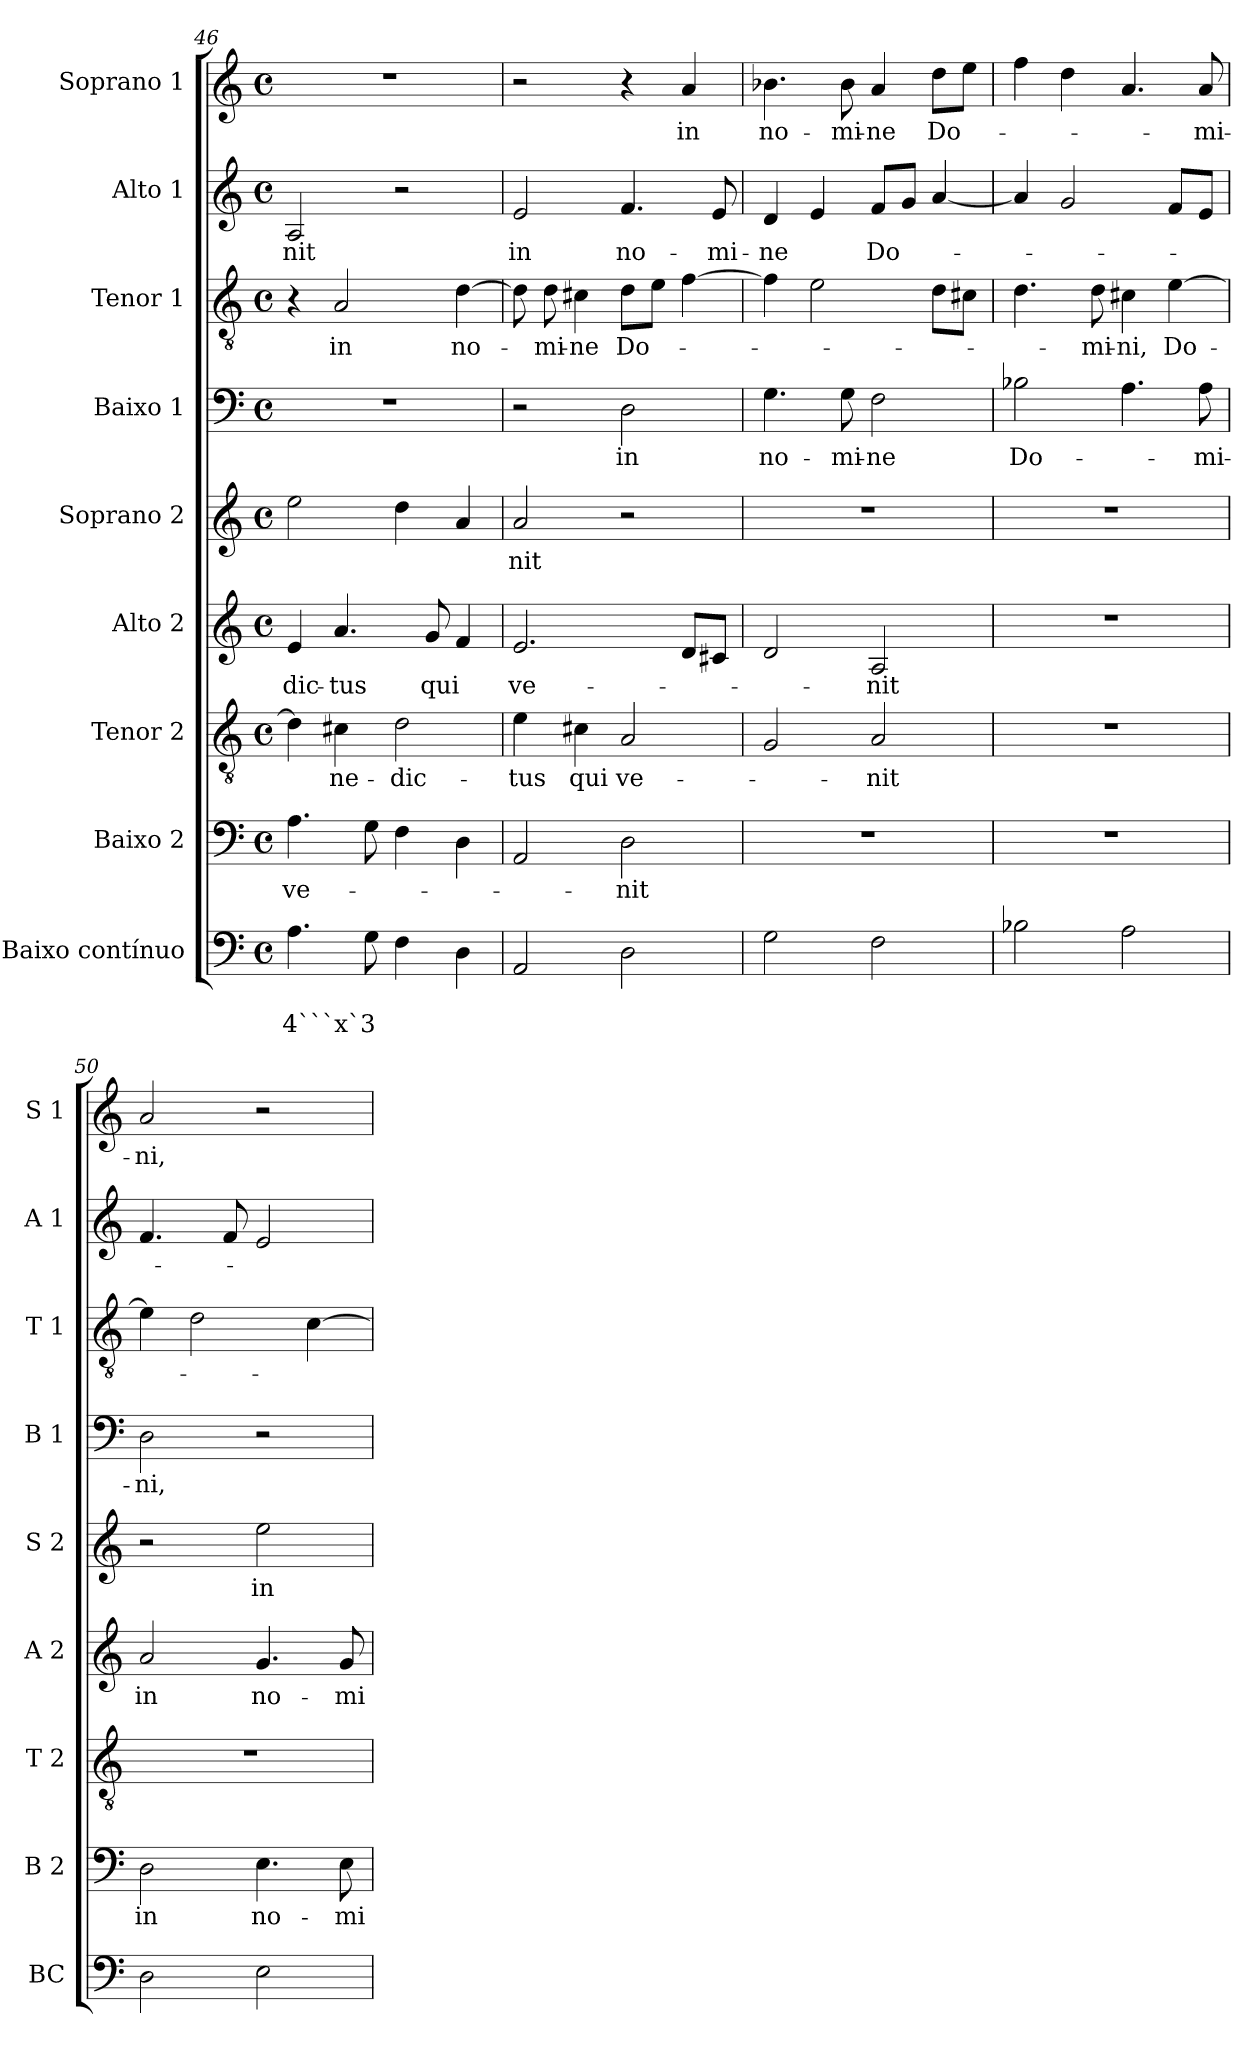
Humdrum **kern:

**kern	**text	**text	**kern	**text	**kern	**text	**kern	**text	**kern	**text	**kern	**text	**kern	**text	**kern	**text	**kern	**text
*part9	*part9	*part9	*part8	*part8	*part7	*part7	*part6	*part6	*part5	*part5	*part4	*part4	*part3	*part3	*part2	*part2	*part1	*part1
*staff9	*staff9	*staff9	*staff8	*staff8	*staff7	*staff7	*staff6	*staff6	*staff5	*staff5	*staff4	*staff4	*staff3	*staff3	*staff2	*staff2	*staff1	*staff1
*I"Baixo contínuo	*	*	*I"Baixo 2	*	*I"Tenor 2	*	*I"Alto 2	*	*I"Soprano 2	*	*I"Baixo 1	*	*I"Tenor 1	*	*I"Alto 1	*	*I"Soprano 1	*
*I'BC	*	*	*I'B 2	*	*I'T 2	*	*I'A 2	*	*I'S 2	*	*I'B 1	*	*I'T 1	*	*I'A 1	*	*I'S 1	*
*clefF4	*	*	*clefF4	*	*clefGv2	*	*clefG2	*	*clefG2	*	*clefF4	*	*clefGv2	*	*clefG2	*	*clefG2	*
*k[]	*	*	*k[]	*	*k[]	*	*k[]	*	*k[]	*	*k[]	*	*k[]	*	*k[]	*	*k[]	*
*C:	*	*	*C:	*	*C:	*	*C:	*	*C:	*	*C:	*	*C:	*	*C:	*	*C:	*
*M4/4	*	*	*M4/4	*	*M4/4	*	*M4/4	*	*M4/4	*	*M4/4	*	*M4/4	*	*M4/4	*	*M4/4	*
*met(c)	*	*	*met(c)	*	*met(c)	*	*met(c)	*	*met(c)	*	*met(c)	*	*met(c)	*	*met(c)	*	*met(c)	*
=46	=46	=46	=46	=46	=46	=46	=46	=46	=46	=46	=46	=46	=46	=46	=46	=46	=46	=46
!	!	!LO:LY:b	!	!LO:LY:b	!	!	!	!LO:LY:b	!	!	!	!	!	!	!	!LO:LY:b	!	!
4.A\	.	4```x`3	4.A\	ve-	4d\]	.	4e/	-dic-	2ee\	.	1r	.	4r	.	2A/	-nit	1r	.
!	!	!	!	!	!	!LO:LY:b	!	!LO:LY:b	!	!	!	!	!	!LO:LY:b	!	!	!	!
.	.	.	.	.	4c#X\	-ne-	4.a/	-tus	.	.	.	.	2A/	in	.	.	.	.
8G\	.	.	8G\	.	.	.	.	.	.	.	.	.	.	.	.	.	.	.
!	!	!	!	!	!	!LO:LY:b	!	!	!	!	!	!	!	!	!	!	!	!
4F\	.	.	4F\	.	2d\	-dic-	.	.	4dd\	.	.	.	.	.	2r	.	.	.
!	!	!	!	!	!	!	!	!LO:LY:b	!	!	!	!	!	!	!	!	!	!
.	.	.	.	.	.	.	8g/	qui	.	.	.	.	.	.	.	.	.	.
!	!	!	!	!	!	!	!	!	!	!	!	!	!	!LO:LY:b	!	!	!	!
4D\	.	.	4D\	.	.	.	4f/	.	4a/	.	.	.	[4d\	no-	.	.	.	.
!!LO:PB:g=z
=47	=47	=47	=47	=47	=47	=47	=47	=47	=47	=47	=47	=47	=47	=47	=47	=47	=47	=47
*^	*	*	*	*	*	*	*	*	*	*	*	*	*	*	*	*	*	*
!	!	!	!	!	!	!	!LO:LY:b	!	!LO:LY:b	!	!LO:LY:b	!	!	!	!	!	!LO:LY:b	!	!
2AA/	4ryy	.	.	2AA/	.	4e\	-tus	2.e/	ve-	2a/	-nit	2r	.	8d\]	.	2e/	in	2r	.
!	!	!	!	!	!	!	!	!	!	!	!	!	!	!	!LO:LY:b	!	!	!	!
.	.	.	.	.	.	.	.	.	.	.	.	.	.	8d\	-mi-	.	.	.	.
!	!	!	!	!	!	!	!LO:LY:b	!	!	!	!	!	!	!	!LO:LY:b	!	!	!	!
.	4ryy	.	.	.	.	4c#X\	qui	.	.	.	.	.	.	4c#X\	-ne	.	.	.	.
!	!	!	!	!	!LO:LY:b	!	!LO:LY:b	!	!	!	!	!	!LO:LY:b	!	!LO:LY:b	!	!LO:LY:b	!	!
2D\	4ryy	.	.	2D\	-nit	2A/	ve-	.	.	2r	.	2D\	in	8d\L	Do-	4.f/	no-	4r	.
.	.	.	.	.	.	.	.	.	.	.	.	.	.	8e\J	.	.	.	.	.
!	!	!	!	!	!	!	!	!	!	!	!	!	!	!	!	!	!	!	!LO:LY:b
.	4ryy	.	.	.	.	.	.	8d/L	.	.	.	.	.	[4f\	.	.	.	4a/	in
!	!	!	!	!	!	!	!	!	!	!	!	!	!	!	!	!	!LO:LY:b	!	!
.	.	.	.	.	.	.	.	8c#X/J	.	.	.	.	.	.	.	8e/	-mi-	.	.
=48	=48	=48	=48	=48	=48	=48	=48	=48	=48	=48	=48	=48	=48	=48	=48	=48	=48	=48	=48
!	!	!	!	!	!	!	!	!	!	!	!	!	!LO:LY:b	!	!	!	!LO:LY:b	!	!LO:LY:b
2G\	4ryy	.	.	1r	.	2G/	.	2d/	.	1r	.	4.G\	no-	4f\]	.	4d/	-ne	4.b-X\	no-
.	4ryy	.	.	.	.	.	.	.	.	.	.	.	.	2e\	.	4e/	.	.	.
!	!	!	!	!	!	!	!	!	!	!	!	!	!LO:LY:b	!	!	!	!	!	!LO:LY:b
.	.	.	.	.	.	.	.	.	.	.	.	8G\	-mi-	.	.	.	.	8b-\	-mi-
!	!	!	!	!	!	!	!LO:LY:b	!	!LO:LY:b	!	!	!	!LO:LY:b	!	!	!	!LO:LY:b	!	!LO:LY:b
2F\	4ryy	.	.	.	.	2A/	-nit	2A/	-nit	.	.	2F\	-ne	.	.	8f/L	Do-	4a/	-ne
.	.	.	.	.	.	.	.	.	.	.	.	.	.	.	.	8g/J	.	.	.
!	!	!	!	!	!	!	!	!	!	!	!	!	!	!	!	!	!	!	!LO:LY:b
.	4ryy	.	.	.	.	.	.	.	.	.	.	.	.	8d\L	.	[4a/	.	8dd\L	Do-
.	.	.	.	.	.	.	.	.	.	.	.	.	.	8c#X\J	.	.	.	8ee\J	.
=49	=49	=49	=49	=49	=49	=49	=49	=49	=49	=49	=49	=49	=49	=49	=49	=49	=49	=49	=49
!	!	!	!	!	!	!	!	!	!	!	!	!	!LO:LY:b	!	!	!	!	!	!
2B-X\	4ryy	.	.	1r	.	1r	.	1r	.	1r	.	2B-X\	Do-	4.d\	.	4a/]	.	4ff\	.
.	4ryy	.	.	.	.	.	.	.	.	.	.	.	.	.	.	2g/	.	4dd\	.
!	!	!	!	!	!	!	!	!	!	!	!	!	!	!	!LO:LY:b	!	!	!	!
.	.	.	.	.	.	.	.	.	.	.	.	.	.	8d\	-mi-	.	.	.	.
!	!	!	!	!	!	!	!	!	!	!	!	!	!	!	!LO:LY:b	!	!	!	!
2A\	4ryy	.	.	.	.	.	.	.	.	.	.	4.A\	.	4c#X\	-ni,	.	.	4.a/	.
!	!	!	!	!	!	!	!	!	!	!	!	!	!	!	!LO:LY:b	!	!	!	!
.	4ryy	.	.	.	.	.	.	.	.	.	.	.	.	[4e\	Do-	8f/L	.	.	.
!	!	!	!	!	!	!	!	!	!	!	!	!	!LO:LY:b	!	!	!	!	!	!LO:LY:b
.	.	.	.	.	.	.	.	.	.	.	.	8A\	-mi-	.	.	8e/J	.	8a/	-mi-
=50	=50	=50	=50	=50	=50	=50	=50	=50	=50	=50	=50	=50	=50	=50	=50	=50	=50	=50	=50
!	!	!	!	!	!LO:LY:b	!	!	!	!LO:LY:b	!	!	!	!LO:LY:b	!	!	!	!	!	!LO:LY:b
2D\	4ryy	.	.	2D\	in	1r	.	2a/	in	2r	.	2D\	-ni,	4e\]	.	4.f/	.	2a/	-ni,
.	4ryy	.	.	.	.	.	.	.	.	.	.	.	.	2d\	.	.	.	.	.
.	.	.	.	.	.	.	.	.	.	.	.	.	.	.	.	8f/	.	.	.
!	!	!	!	!	!LO:LY:b	!	!	!	!LO:LY:b	!	!LO:LY:b	!	!	!	!	!	!	!	!
2E\	4ryy	.	.	4.E\	no-	.	.	4.g/	no-	2ee\	in	2r	.	.	.	2e/	.	2r	.
.	4ryy	.	.	.	.	.	.	.	.	.	.	.	.	[4c\	.	.	.	.	.
!	!	!	!	!	!LO:LY:b	!	!	!	!LO:LY:b	!	!	!	!	!	!	!	!	!	!
.	.	.	.	8E\	-mi-	.	.	8g/	-mi-	.	.	.	.	.	.	.	.	.	.
*v	*v	*	*	*	*	*	*	*	*	*	*	*	*	*	*	*	*	*	*
=	=	=	=	=	=	=	=	=	=	=	=	=	=	=	=	=	=	=
*-	*-	*-	*-	*-	*-	*-	*-	*-	*-	*-	*-	*-	*-	*-	*-	*-	*-	*-
